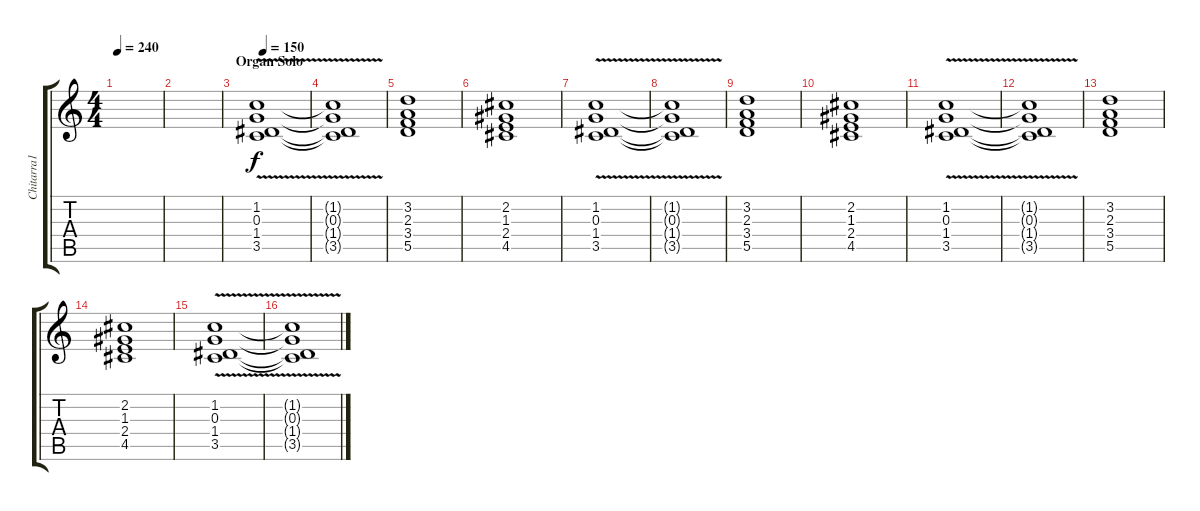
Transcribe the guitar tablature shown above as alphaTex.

\track ("Chitarra1" "Chitarra1") {instrument electricguitarjazz}
\staff {score tabs}
\tuning (E4 B3 G3 D3 A2 E2) {hide}
\ts (4 4)
\tempo 240
\clef g2
\ks c
|
|
\section ("" "Organ Solo")
\tempo 150
(1.2 0.3 1.4 3.5{v}).1 |
(1.2{t} 0.3{t} 1.4{t} 3.5{t}).1 |
(3.2 2.3 3.4 5.5).1 |
(2.2 1.3 2.4 4.5).1 |
(1.2 0.3 1.4 3.5{v}).1 |
(1.2{t} 0.3{t} 1.4{t} 3.5{t}).1 |
(3.2 2.3 3.4 5.5).1 |
(2.2 1.3 2.4 4.5).1 |
(1.2 0.3 1.4 3.5{v}).1 |
(1.2{t} 0.3{t} 1.4{t} 3.5{t}).1 |
(3.2 2.3 3.4 5.5).1 |
(2.2 1.3 2.4 4.5).1 |
(1.2 0.3 1.4 3.5{v}).1 |
(1.2{t} 0.3{t} 1.4{t} 3.5{t}).1
